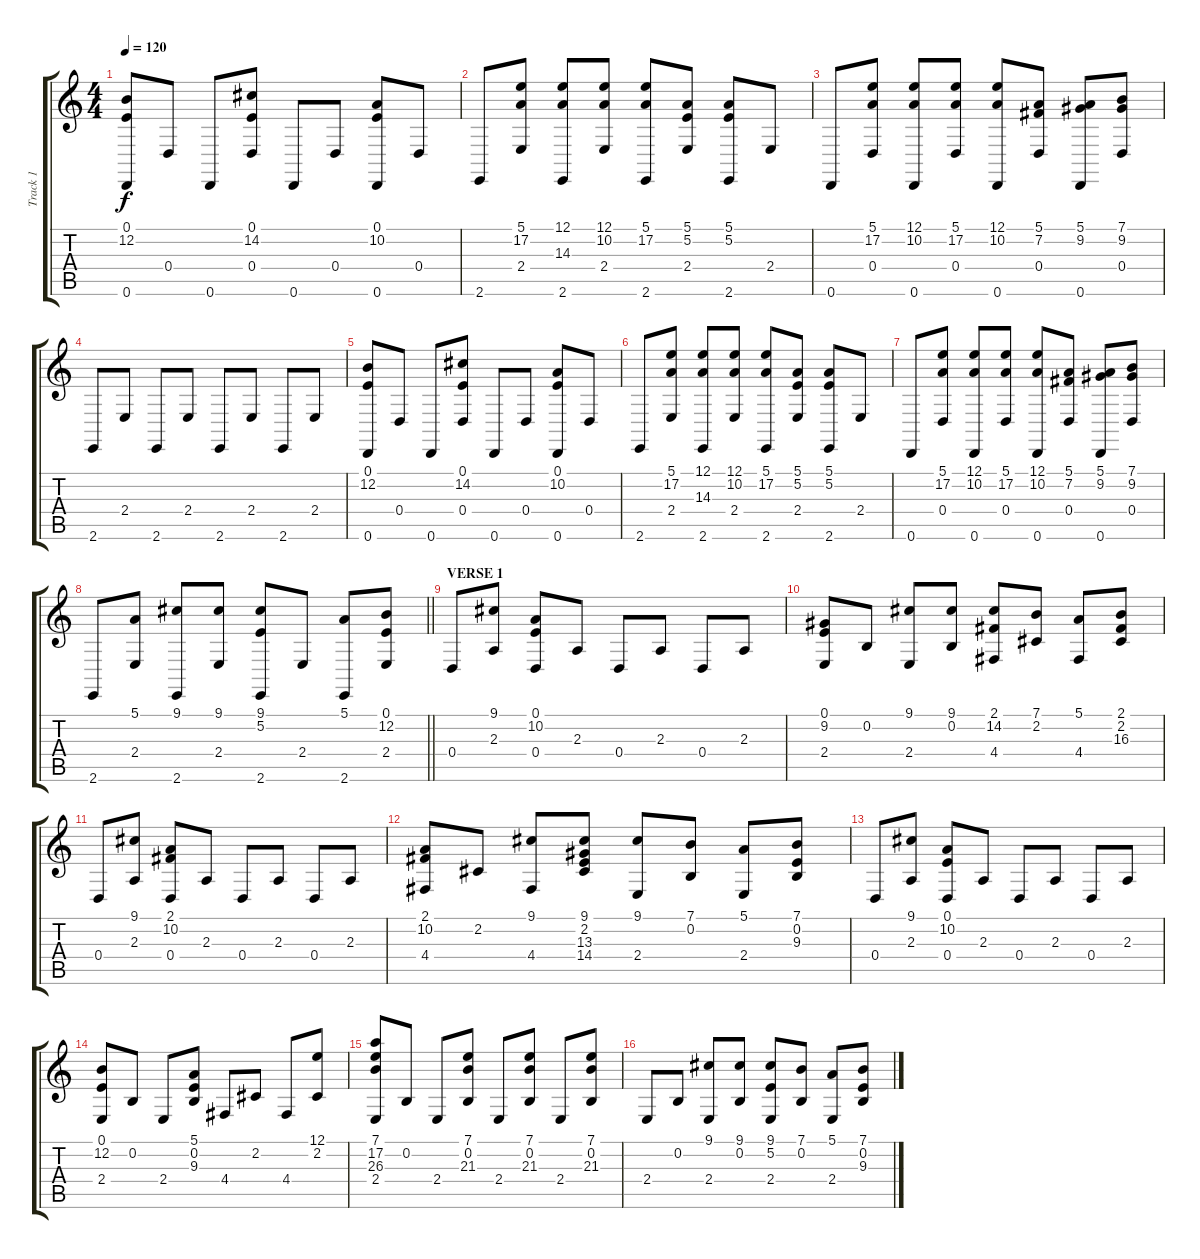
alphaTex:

\track ("Track 1" "Track 1") {instrument brightacousticpiano}
\staff {score tabs}
\tuning (E4 B3 G3 D3 A2 D2) {hide}
\ts (4 4)
\tempo 120
\clef g2
\ks c
(0.1 12.2 0.6).8{dy f} 0.4.8 0.6.8 (0.1 14.2 0.4).8 0.6.8 0.4.8 (0.1 10.2 0.6).8 0.4.8 |
2.6.8 (5.1 17.2 2.4).8 (12.1 14.3 2.6).8 (12.1 10.2 2.4).8 (5.1 17.2 2.6).8 (5.1 5.2 2.4).8 (5.1 5.2 2.6).8 2.4.8 |
0.6.8 (5.1 17.2 0.4).8 (12.1 10.2 0.6).8 (5.1 17.2 0.4).8 (12.1 10.2 0.6).8 (5.1 7.2 0.4).8 (5.1 9.2 0.6).8 (7.1 9.2 0.4).8 |
2.6.8 2.4.8 2.6.8 2.4.8 2.6.8 2.4.8 2.6.8 2.4.8 |
(0.1 12.2 0.6).8 0.4.8 0.6.8 (0.1 14.2 0.4).8 0.6.8 0.4.8 (0.1 10.2 0.6).8 0.4.8 |
2.6.8 (5.1 17.2 2.4).8 (12.1 14.3 2.6).8 (12.1 10.2 2.4).8 (5.1 17.2 2.6).8 (5.1 5.2 2.4).8 (5.1 5.2 2.6).8 2.4.8 |
0.6.8 (5.1 17.2 0.4).8 (12.1 10.2 0.6).8 (5.1 17.2 0.4).8 (12.1 10.2 0.6).8 (5.1 7.2 0.4).8 (5.1 9.2 0.6).8 (7.1 9.2 0.4).8 |
\barLineRight lightlight
2.6.8 (5.1 2.4).8 (9.1 2.6).8 (9.1 2.4).8 (9.1 5.2 2.6).8 2.4.8 (5.1 2.6).8 (0.1 12.2 2.4).8 |
\section ("" "VERSE 1")
0.4.8 (9.1 2.3).8 (0.1 10.2 0.4).8 2.3.8 0.4.8 2.3.8 0.4.8 2.3.8 |
(0.1 9.2 2.4).8 0.2.8 (9.1 2.4).8 (9.1 0.2).8 (2.1 14.2 4.4).8 (7.1 2.2).8 (5.1 4.4).8 (2.1 2.2 16.3).8 |
0.4.8 (9.1 2.3).8 (2.1 10.2 0.4).8 2.3.8 0.4.8 2.3.8 0.4.8 2.3.8 |
(2.1 10.2 4.4).8 2.2.8 (9.1 4.4).8 (9.1 2.2 13.3 14.4).8 (9.1 2.4).8 (7.1 0.2).8 (5.1 2.4).8 (7.1 0.2 9.3).8 |
0.4.8 (9.1 2.3).8 (0.1 10.2 0.4).8 2.3.8 0.4.8 2.3.8 0.4.8 2.3.8 |
(0.1 12.2 2.4).8 0.2.8 2.4.8 (5.1 0.2 9.3).8 4.4.8 2.2.8 4.4.8 (12.1 2.2).8 |
(7.1 17.2 26.3 2.4).8 0.2.8 2.4.8 (7.1 0.2 21.3).8 2.4.8 (7.1 0.2 21.3).8 2.4.8 (7.1 0.2 21.3).8 |
2.4.8 0.2.8 (9.1 2.4).8 (9.1 0.2).8 (9.1 5.2 2.4).8 (7.1 0.2).8 (5.1 2.4).8 (7.1 0.2 9.3).8
